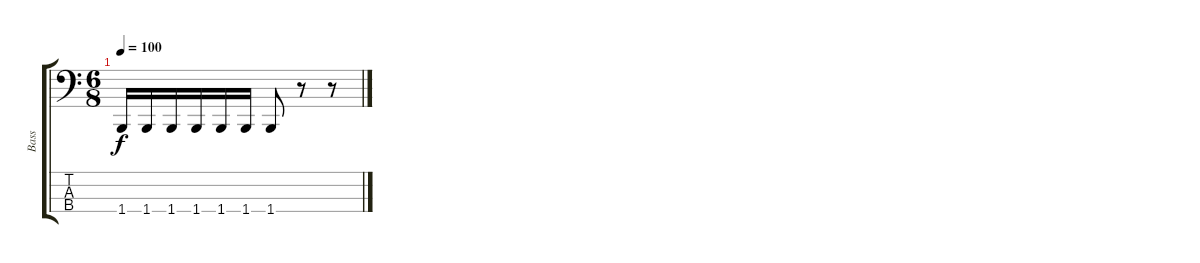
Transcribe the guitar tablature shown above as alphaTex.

\track ("Bass" "Bass") {instrument electricbassfinger}
\staff {score tabs}
\tuning (Eb2 Bb1 F1 Bb0) {hide}
\ts (6 8)
\tempo 100
\clef f4
\ks c
1.4.16{dy f} 1.4.16 1.4.16 1.4.16 1.4.16 1.4.16 1.4.8 r.8 r.8
